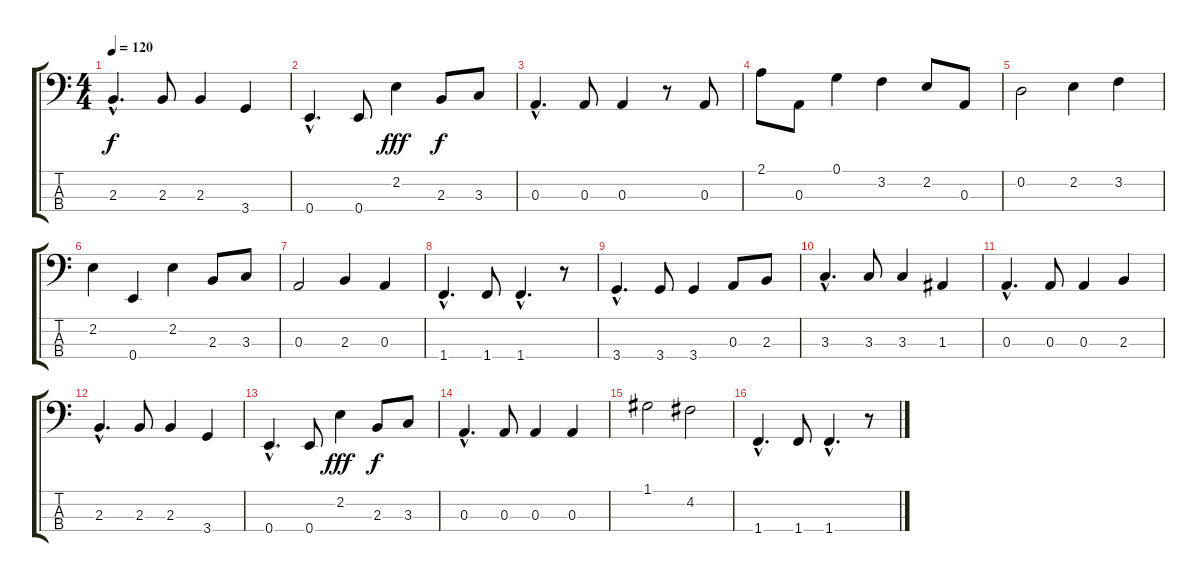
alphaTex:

\track "" {instrument slapbass1}
\staff {score tabs}
\tuning (G2 D2 A1 E1) {hide}
\ts (4 4)
\tempo 120
\clef f4
\ks c
2.3{hac}.4{d dy f} 2.3.8 2.3.4 3.4.4 |
0.4{hac}.4{d} 0.4.8 2.2.4{dy fff} 2.3.8{dy f} 3.3.8 |
0.3{hac}.4{d} 0.3.8 0.3.4 r.8 0.3.8 |
2.1.8 0.3.8 0.1.4 3.2.4 2.2.8 0.3.8 |
0.2.2 2.2.4 3.2.4 |
2.2.4 0.4.4 2.2.4 2.3.8 3.3.8 |
0.3.2 2.3.4 0.3.4 |
1.4{hac}.4{d} 1.4.8 1.4{hac}.4{d} r.8 |
3.4{hac}.4{d} 3.4.8 3.4.4 0.3.8 2.3.8 |
3.3{hac}.4{d} 3.3.8 3.3.4 1.3.4 |
0.3{hac}.4{d} 0.3.8 0.3.4 2.3.4 |
2.3{hac}.4{d} 2.3.8 2.3.4 3.4.4 |
0.4{hac}.4{d} 0.4.8 2.2.4{dy fff} 2.3.8{dy f} 3.3.8 |
0.3{hac}.4{d} 0.3.8 0.3.4 0.3.4 |
1.1.2 4.2.2 |
1.4{hac}.4{d} 1.4.8 1.4{hac}.4{d} r.8
